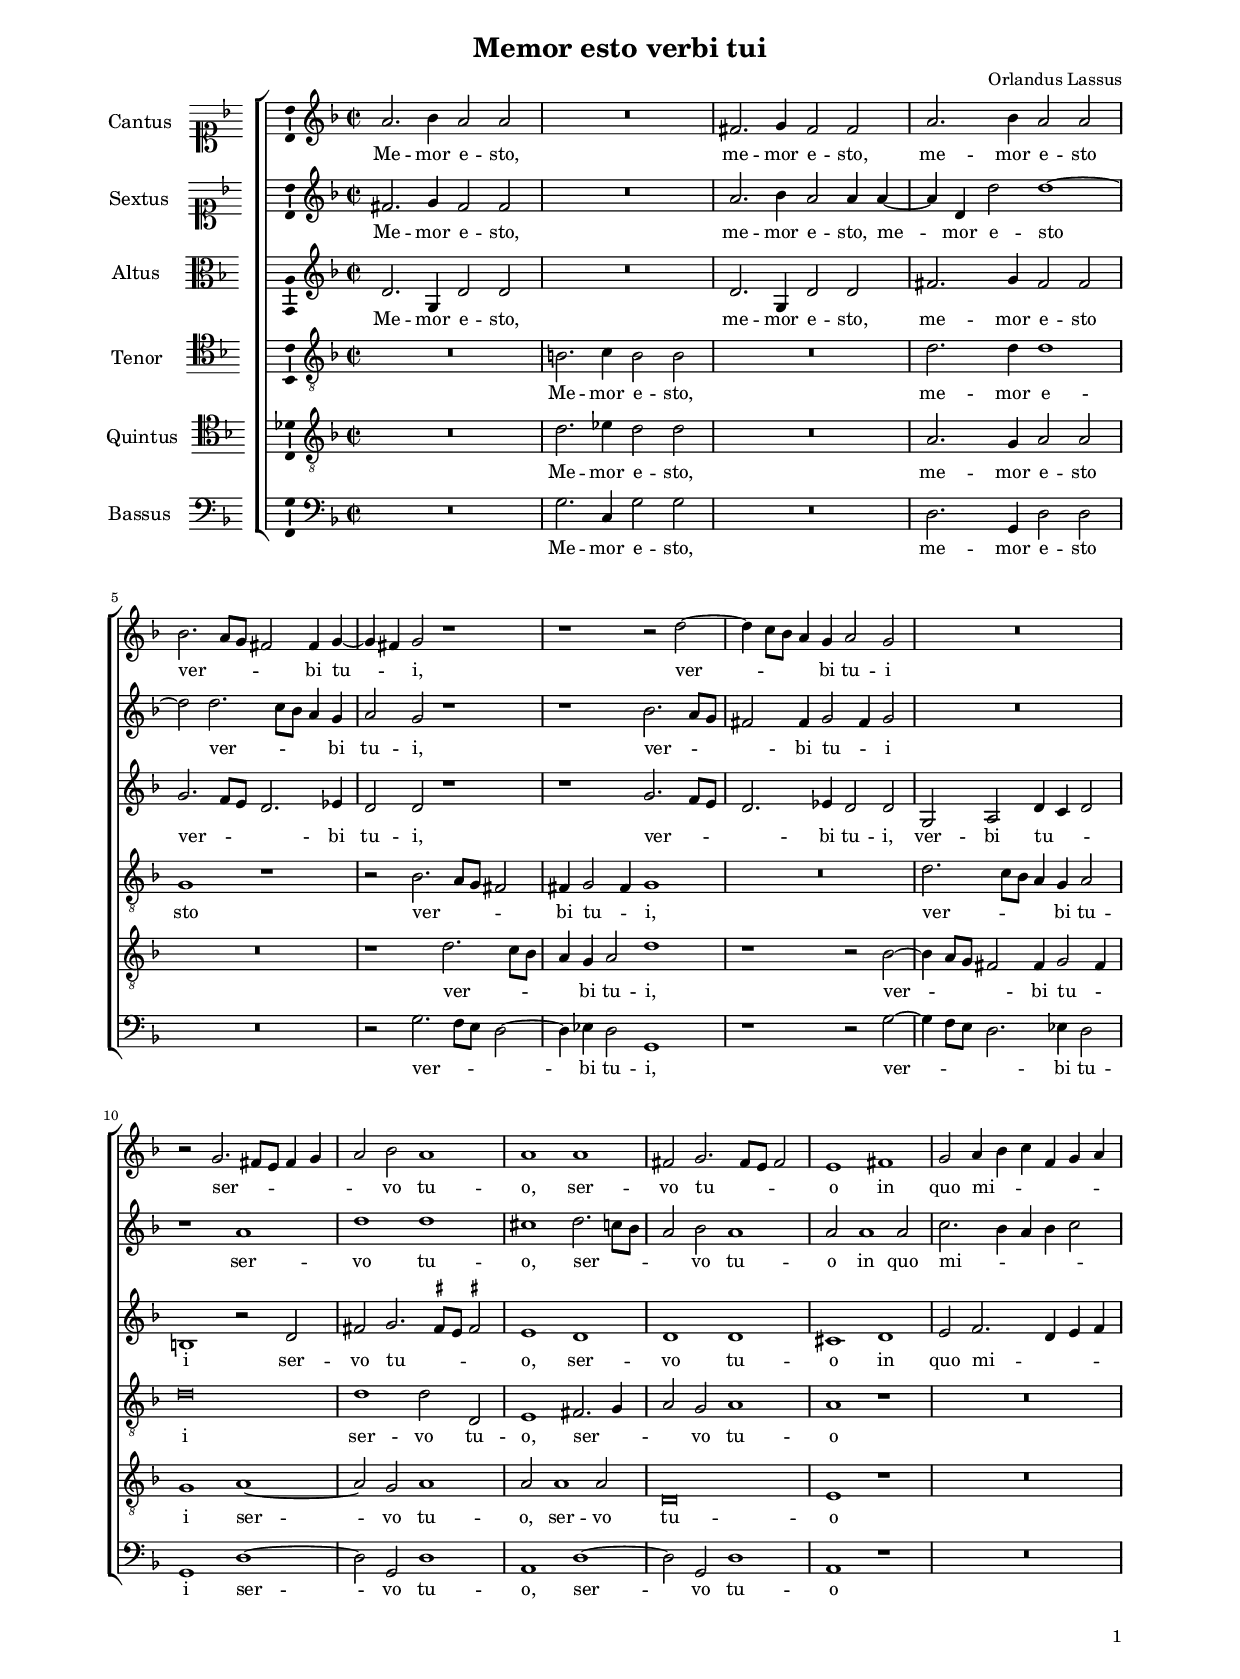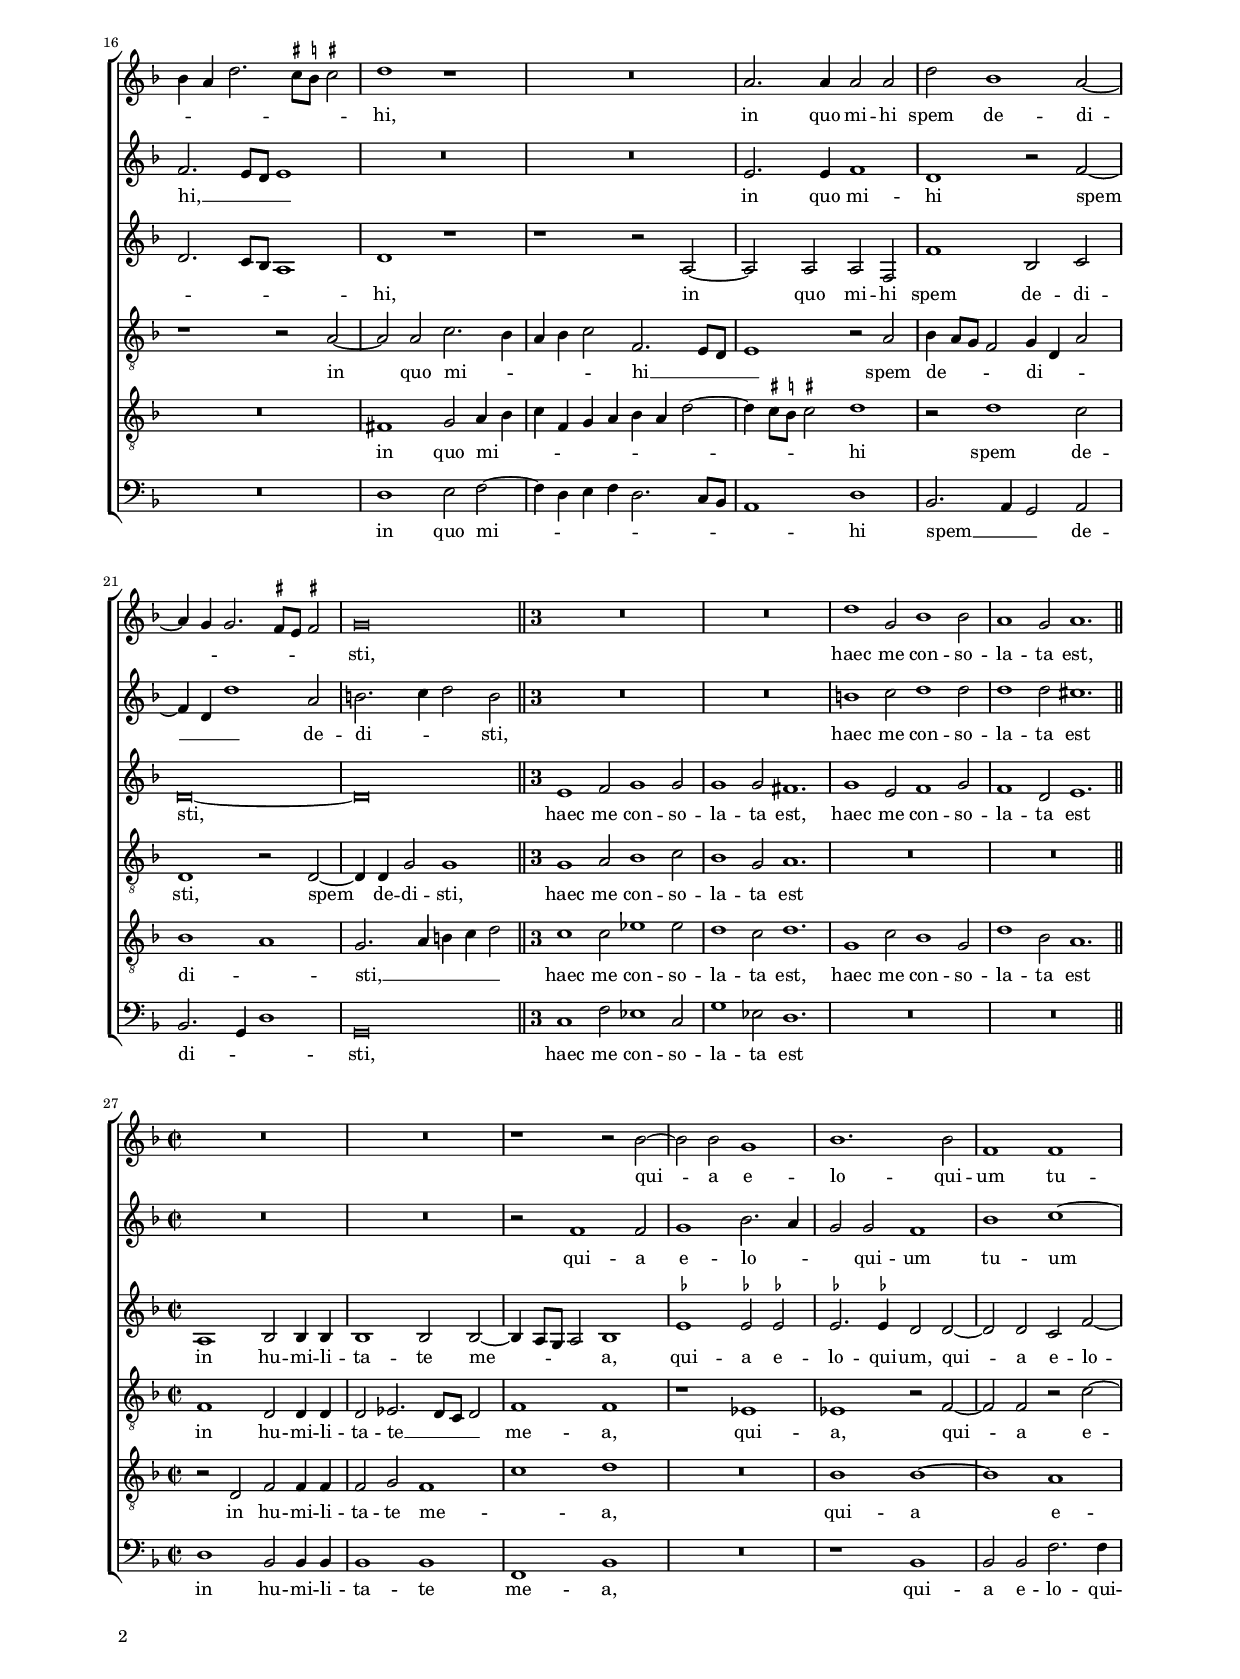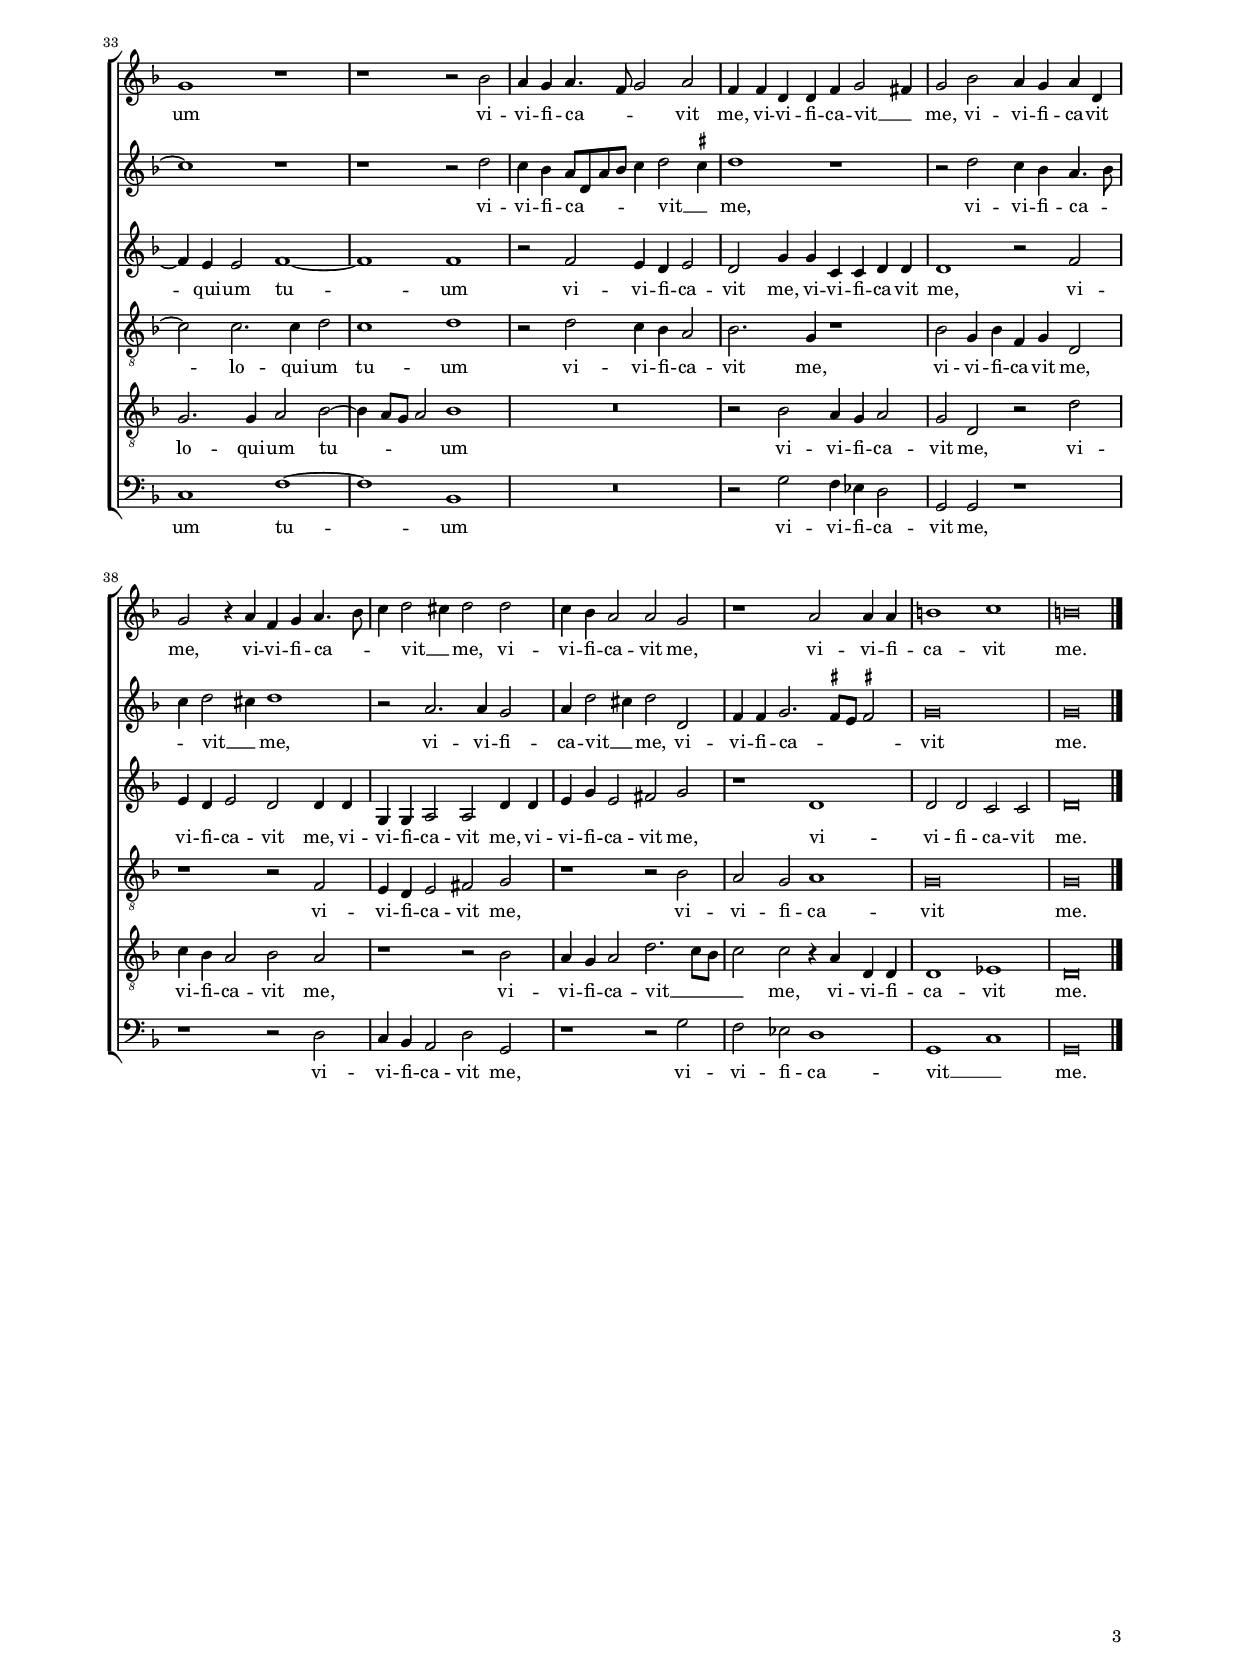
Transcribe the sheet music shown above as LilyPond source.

\header
{
  title="Memor esto verbi tui"
  composer="Orlandus Lassus"
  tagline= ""
}

\version "2.24.1"
\include "deutsch.ly"
#(set-global-staff-size 15)
% #(set-default-paper-size "letter")
#(ly:set-option 'point-and-click #f)


\paper
	{
	top-margin = 1.5 \cm
	bottom-margin = 0.9 \cm
	left-margin = 2 \cm
	right-margin = 2 \cm
	ragged-bottom = ##f
	ragged-last-bottom = ##t
	print-page-number = ##f
	system-system-spacing = #'((basic-distance . 16) (minimum-distance . 14) (padding . 4) (strechability . 150))
	oddFooterMarkup=\markup   \fill-line { "" \fromproperty #'page:page-number-string }
	evenFooterMarkup=\markup  \fill-line { \fromproperty #'page:page-number-string "" }
	last-bottom-spacing = #'((basic-distance . 12) (minimum-distance . 7) (padding . 4))
	%systems-per-page = 3
%	min-systems-per-page = 3
	}


global = {
	\key f \major
	\time 2/2 \set Score.measureLength = #(ly:make-moment 2/1)
	\set Score.tempoHideNote = ##t
	\tempo 2 = 90
	\skip 1*2*22 \bar "||"
	\time 3/1 \once \override Score.TimeSignature.style = #'single-digit
	\tempo 2 = 135
	\skip 1*3*4 \bar "||"
	\time 2/2 \set Score.measureLength = #(ly:make-moment 2/1)
	\tempo 2 = 90
	\skip 1*2*17 \bar "|."
	}

ficta = { \once \set suggestAccidentals = ##t }
	
forget = #(define-music-function (music) (ly:music?) #{
	\accidentalStyle forget
	$music
	\accidentalStyle default
	#})


incipitcantus = \markup { \score {
	{
	\set Staff.instrumentName = \markup { \fontsize #1 "Cantus" }
	\key f \major
	\clef soprano
	s4 \bar ""
	}
	\layout  {
	raggedright = ##t
	indent = 1.6 \cm
	line-width = 2.5 \cm
	\context { \Staff \remove Time_signature_engraver }
	\override Staff.Clef.Y-extent = #'(0 . 0)
	}} \hspace #1 }


incipitsextus = \markup { \score {
	{
	\set Staff.instrumentName = \markup { \fontsize #1 "Sextus" }
	\key f \major
	\clef soprano
	s4 \bar ""
	}
	\layout  {
	raggedright = ##t
	indent = 1.6 \cm
	line-width = 2.5 \cm
	\context { \Staff \remove Time_signature_engraver }
	\override Staff.Clef.Y-extent = #'(0 . 0)
	}} \hspace #1 }
	  
	  
incipitaltus = \markup { \score {
	{
	\set Staff.instrumentName = \markup { \fontsize #1 "Altus" }
	\key f \major
	\clef alto
	s4 \bar ""
	}
	\layout  {
	raggedright = ##t
	indent = 1.6 \cm
	line-width = 2.5 \cm
	\context { \Staff \remove Time_signature_engraver }
	\override Staff.Clef.Y-extent = #'(0 . 0)
	}} \hspace #1 }


incipittenor = \markup { \score {
	{
	\set Staff.instrumentName = \markup { \fontsize #1 "Tenor" }
	\key f \major
	\clef tenor
	s4 \bar ""
	}
	\layout  {
	raggedright = ##t
	indent = 1.6 \cm
	line-width = 2.5 \cm
	\context { \Staff \remove Time_signature_engraver }
	\override Staff.Clef.Y-extent = #'(0 . 0)
	}} \hspace #1 }
	  
	  
incipitquintus = \markup { \score {
	{
	\set Staff.instrumentName = \markup { \fontsize #1 "Quintus" }
	\key f \major
	\clef tenor
	s4 \bar ""
	}
	\layout  {
	raggedright = ##t
	indent = 1.6 \cm
	line-width = 2.5 \cm
	\context { \Staff \remove Time_signature_engraver }
	\override Staff.Clef.Y-extent = #'(0 . 0)
	}} \hspace #1 }
	  
	  
incipitbassus = \markup { \score {
	{
	\set Staff.instrumentName = \markup { \fontsize #1 "Bassus" }
	\key f \major
	\clef bass
	s4 \bar ""
	}
	\layout  {
	raggedright = ##t
	indent = 1.6 \cm
	line-width = 2.5 \cm
	\context { \Staff \remove Time_signature_engraver }
	\override Staff.Clef.Y-extent = #'(0 . 0)
	}} \hspace #1 }


cantus =  \relative c''
	{
	a2. b4 a2 a
	R\breve
	fis2. g4 fis2 fis
	a2. b4 a2 a \break \noPageBreak
%5
	b2. a8 g fis2 fis4 g~ |
	g4 fis g2 r1
	r1 r2 d'~
	d4 c8 b a4 g a2 g
	R\breve \break \noPageBreak
%10
	r2 g2. fis8 e fis4 g |
	a2 b a1
	a1 a
	fis2 g2. fis8 e fis2
	e1 fis
%15
	g2 a4 b c f, g a | \pageBreak
	b4 a d2. \ficta cis8 \ficta h \ficta cis!2
	d1 r
	R\breve
	a2. a4 a2 a
%20
	d2 b1 a2~ | \break \noPageBreak
	a4 g g2. \ficta fis8 e \ficta fis!2
	g\breve
% Triple time - coloration
	R\breve.
	R\breve.
%25
	d'1 g,2 b1 b2 |
	a1 g2 a1.  \break \noPageBreak
% End of coloration
	R\breve
	R\breve
	r1 r2 b~
%30
	b2 b g1 |
	b1. b2
	f1 f \pageBreak
	g1 r
	r1 r2 b
%35
	a4 g a4. f8 g2 a |
	f4 f d d f g2 fis4
	g2 b a4 g a d, \break \noPageBreak
	g2 r4 a f g a4. b8
	c4 d2 cis4 d2 d
%40
	c4 b a2 a g |
	r1 a2 a4 a
	h1 c
	h\breve |
	}


sextus = \relative c''
	{
	fis,2. g4 fis2 fis
	R\breve
	a2. b4 a2 a4 a~
	a4 d, d'2 d1~
%5
	d2 d2. c8 b a4 g |
	a2 g r1
	r1 b2. a8 g
	fis2 fis4 g2 fis4 g2
	R\breve
%10
	r1 a |
	d1 d
	cis1 d2. c8 b
	a2 b a1
	a2 a1 a2
%15
	c2. b4 a b c2 |
	f,2. e8 d e1
	R\breve
	R\breve
	e2. e4 f1
%20
	d1 r2 f~ |
	f4 d d'1 a2
	h2. c4 d2 h
% Triple time - coloration
	R\breve.
	R\breve.
%25
	h1 c2 d1 d2 |
	d1 d2 cis1.
% End of coloration
	R\breve
	R\breve
	r2 f,1 f2
%30
	g1 b2. a4 |
	g2 g f1
	b1 c~
	c1 r
	r1 r2 d
%35
	c4 b a8 d, a' b c4 d2 \ficta cis4 |
	d1 r
	r2 d c4 b a4. b8
	c4 d2 cis4 d1
	r2 a2. a4 g2
%40
	a4 d2 cis4 d2 d, |
	f4 f g2. \ficta fis8 e \ficta fis!2
	g\breve
	g\breve |
	}


altus =  \relative c'
	{
	d2. g,4 d'2 d
	R\breve
	d2. g,4 d'2 d
	fis2. g4 fis2 fis
%5
	g2. f8 e d2. es4 |
	d2 d r1
	r1 g2. f8 e
	d2. es4 d2 d
	g,2 a d4 c d2
%10
	h1 r2 d |
	fis2 g2. \ficta fis!8 e \ficta fis!2
	e1 d
	d1 d
	cis1 d
%15
	e2 f2. d4 e f |
	d2. c8 b a1
	d1 r
	r1 r2 a~
	a2 a a f
%20
	f'1 b,2 c |
	d\breve~
	d\breve
% Triple time - coloration
	e1 f2 g1 g2
	g1 g2 fis1.
%25
	g1 e2 f1 g2 |
	f1 d2 e1.
% End of coloration
	a,1 b2 b4 b
	b1 b2 b~
	b4 a8 g a2 b1
%30
	\ficta es1 \ficta es!2 \ficta es!2 |
	\ficta es2. \ficta es!4 d2 d~
	d2 d c f~
	f4 e e2 f1~
	f1 f
%35
	r2 f e4 d e2 |
	d2 g4 g c, c d d
	d1 r2 f
	e4 d e2 d d4 d
	g,4 g a2 a d4 d
%40
	e4 g e2 fis g |
	r1 d
	d2 d c c
	d\breve |
	}


tenor =  \relative c'
	{
	R\breve
	h2. c4 h2 h
	R\breve
	d2. d4 d1
%5
	g,1 r |
	r2 b2. a8 g fis2
	fis4 g2 fis4 g1
	R\breve
	d'2. c8 b a4 g a2
%10
	d\breve |
	d1 d2 d,
	e1 fis2. g4
	a2 g a1
	a1 r
%15
	R\breve |
	r1 r2 a~
	a2 a c2. b4
	a4 b c2 f,2. e8 d
	e1 r2 a
%20
	b4 a8 g f2 g4 d a'2 |
	d,1 r2 d~
	d4 d g2 g1
% Triple time - coloration
	g1 a2 b1 c2
	b1 g2 a1.
%25
	R\breve. |
	R\breve.
% End of triple time
	f1 d2 d4 d
	d2 es2. d8 c d2
	f1 f |
%30
	r1 es |
	es1 r2 f~
	f2 f r c'~
	c2 c2. c4 d2
	c1 d
%35
	r2 d c4 b a2 |
	b2. g4 r1
	b2 g4 b f g d2
	r1 r2 f
	e4 d e2 fis g
%40
	r1 r2 b |
	a2 g a1
	g\breve
	g\breve |
	}


quintus  =  \relative c'
	{
	R\breve
	d2. es4 d2 d
	R\breve
	a2. g4 a2 a
%5
	R\breve |
	r1 d2. c8 b
	a4 g a2 d1
	r1 r2 b~
	b4 a8 g fis2 fis4 g2 fis4
%10
	g1 a~ |
	a2 g a1
	a2 a1 a2
	d,\breve
	e1 r
%15
	R\breve |
	R\breve
	fis1 g2 a4 b
	c4 f, g a b a d2~
	d4 \ficta cis8 \ficta h \ficta cis!2 d1
%20
	r2 d1 c2 |
	b1 a
	g2. a4 h c d2
% Triple time - coloration
	c1 c2 es1 es2
	d1 c2 d1.
%25
	g,1 c2 b1 g2 |
	d'1 b2 a1.
% End of coloration
	r2 d, f f4 f
	f2 g f1
	c'1 d
%30
	R\breve |
	b1 b~
	b1 a
	g2. g4 a2 b~
	b4 a8 g a2 b1
%35
	R\breve |
	r2 b a4 g a2
	g2 d r d'
	c4 b a2 b a
	r1 r2 b
%40
	a4 g a2 d2. c8 b |
	c2 c r4 a d, d
	d1 es
	d\breve |
	}


bassus  =  \relative c
	{
	R\breve
	g'2. c,4 g'2 g
	R\breve
	d2. g,4 d'2 d
%5
	R\breve |
	r2 g2. f8 e d2~
	d4 es d2 g,1
	r1 r2 g'~
	g4 f8 e d2. es4 d2
%10
	g,1 d'~ |
	d2 g, d'1
	a1 d~
	d2 g, d'1
	a1 r
%15
	R\breve |
	R\breve
	d1 e2 f~
	f4 d e f d2. c8 b
	a1 d
%20
	b2. a4 g2 a |
	b2. g4 d'1
	g,\breve
% Triple time - coloration
	c1 f2 es1 c2
	g'1 es2 d1.
%25
	R\breve. |
	R\breve.
% End of coloration
	d1 b2 b4 b
	b1 b
	f1 b
%30
	R\breve |
	r1 b
	b2 b f'2. f4
	c1 f~
	f1 b,
%35
	R\breve |
	r2 g' f4 es d2
	g,2 g r1
	r1 r2 d'
	c4 b a2 d g,
%40
	r1 r2 g' |
	f2 es d1
	g,1 c
	g\breve |
	}


lyricscantus = \lyricmode {
	Me -- mor e -- sto,
	me -- mor e -- sto,
	me -- mor e -- sto
	ver -- _ _ _ bi tu -- _ i,
	ver -- _ _ _ bi tu -- i
	ser -- _ _ _ _ _ vo tu -- o,
	ser -- vo tu -- _ _ _ o
	in quo mi -- _ _ _ _ _ _ _ _ _ _ _ hi,
	in quo mi -- hi spem de -- di -- _ _ _ _ _ sti,
	haec me con -- so -- la -- ta est,
	qui -- a e -- lo -- qui -- um tu -- um 
	vi -- vi -- fi -- ca -- _ _ vit me,
	vi -- vi -- fi -- ca -- vit __ _ me,
	vi -- vi -- fi -- ca -- vit me,
	vi -- vi -- fi -- ca -- _ _ vit __ _ me,
	vi -- vi -- fi -- ca -- vit me,
	vi -- vi -- fi -- ca -- vit me.
	}


lyricssextus = \lyricmode {
	Me -- mor e -- sto,
	me -- mor e -- sto,
	me -- mor e -- sto
	ver -- _ _ _ bi tu -- i,
	ver -- _ _ _ bi tu -- _ i
	ser -- vo tu -- o,
	ser -- _ _ _ vo tu -- o
	in quo mi -- _ _ _ _ hi, __ _ _ _
	in quo mi -- hi spem __ _ _ de -- di -- _ _ sti,
	haec me con -- so -- la -- ta est
	qui -- a e -- lo -- _ _ qui -- um tu -- um vi -- vi -- fi -- ca -- _ _ _ _ vit __ _ me,
	vi -- vi -- fi -- ca -- _ _ vit __ _ me,
	vi -- vi -- fi -- ca -- vit __ _ me,
	vi -- vi -- fi -- ca -- _ _ _ vit me.
	}


lyricsaltus = \lyricmode {
	Me -- mor e -- sto,
	me -- mor e -- sto,
	me -- mor e -- sto
	ver -- _ _ _ bi tu -- i,
	ver -- _ _ _ bi tu -- i,
	ver -- bi tu -- _ _ i
	ser -- vo tu -- _ _ _ o,
	ser -- vo tu -- o
	in quo mi -- _ _ _ _ _ _ _ hi,
	in quo mi -- hi spem de -- di -- sti,
	haec me con -- so -- la -- ta est,
	haec me con -- so -- la -- ta est
	in hu -- mi -- li -- ta -- te me -- _ _ _ a,
	qui -- a e -- lo -- qui -- um,
	qui -- a e -- lo -- qui -- um tu -- um vi -- vi -- fi -- ca -- vit me,
	vi -- vi -- fi -- ca -- vit me,
	vi -- vi -- fi -- ca -- vit me,
	vi -- vi -- fi -- ca -- vit me,
	vi -- vi -- fi -- ca -- vit me,
	vi -- vi -- fi -- ca -- vit me.
	}
	

lyricstenor = \lyricmode {
	Me -- mor e -- sto,
	me -- mor e -- sto
	ver -- _ _ _ bi tu -- _ i,
	ver -- _ _ _ bi tu -- i
	ser -- vo tu -- o,
	ser -- _ _ vo tu -- o
	in quo mi -- _ _ _ _ hi __ _ _ _ spem de -- _ _ _ di -- _ _ sti,
	spem de -- di -- sti,
	haec me con -- so -- la -- ta est
	in hu -- mi -- li -- ta -- te __ _ _ _ me -- a,
	qui -- a,
	qui -- a e -- lo -- qui -- um tu -- um vi -- vi -- fi -- ca -- vit me,
	vi -- vi -- fi -- ca -- vit me,
	vi -- vi -- fi -- ca -- vit me,
	vi -- vi -- fi -- ca -- vit me.
	}


lyricsquintus = \lyricmode {
	Me -- mor e -- sto,
	me -- mor e -- sto
	ver -- _ _ _ bi tu -- i,
	ver -- _ _ _ bi tu -- _ i
	ser -- vo tu -- o,
	ser -- vo tu -- o
	in quo mi -- _ _ _ _ _ _ _ _ _ _ _ hi spem de -- di -- _ sti, __ _ _ _ _
	haec me con -- so -- la -- ta est,
	haec me con -- so -- la -- ta est
	in hu -- mi -- li -- ta -- te me -- _ a,
	qui -- a e -- lo -- qui -- um tu -- _ _ _ um vi -- vi -- fi -- ca -- vit me,
	vi -- vi -- fi -- ca -- vit me,
	vi -- vi -- fi -- ca -- vit __ _ _ _ me,
	vi -- vi -- fi -- ca -- vit me.
	}


lyricsbassus = \lyricmode {
	Me -- mor e -- sto,
	me -- mor e -- sto
	ver -- _ _ _ bi tu -- i,
	ver -- _ _ _ bi tu -- i
	ser -- vo tu -- o,
	ser -- vo tu -- o
	in quo mi -- _ _ _ _ _ _ _ hi spem __ _ _ de -- di -- _ _ sti,
	haec me con -- so -- la -- ta est
	in hu -- mi -- li -- ta -- te me -- a,
	qui -- a e -- lo -- qui -- um tu -- um
	vi -- vi -- fi -- ca -- vit me,
	vi -- vi -- fi -- ca -- vit me,
	vi -- vi -- fi -- ca -- vit __ _ me.
	}


\score
{  
	\transpose f f {
	\new ChoirStaff \with { \override StaffGrouper.staff-staff-spacing.basic-distance = #11 }
	<<

	\new Staff << \global
	\new Voice="v1" {
		\set Staff.instrumentName=\incipitcantus
		\set Staff.midiInstrument = "reed organ"
		\clef violin
		\cantus }
	\new Lyrics \lyricsto "v1" {\lyricscantus }
	>>


	\new Staff << \global
	\new Voice="v6" {
		\set Staff.instrumentName=\incipitsextus
		\set Staff.midiInstrument = "reed organ"
		\clef violin 
		\sextus}
	\new Lyrics \lyricsto "v6" {\lyricssextus }
	>>


	\new Staff << \global
	\new Voice="v2" {
		\set Staff.instrumentName=\incipitaltus
		\set Staff.midiInstrument = "reed organ"
		\clef violin 
		\altus}
	\new Lyrics \lyricsto "v2" {\lyricsaltus }
	>>


	\new Staff << \global
	\new Voice="v3" {
		\set Staff.instrumentName=\incipittenor
		\set Staff.midiInstrument = "reed organ"
		\clef "G_8"
		\tenor }
	\new Lyrics \lyricsto "v3" {\lyricstenor }
	>>


	\new Staff << \global
	\new Voice="v5" {
		\set Staff.instrumentName=\incipitquintus
		\set Staff.midiInstrument = "reed organ"
		\clef "G_8"
		\quintus}
	\new Lyrics \lyricsto "v5" {\lyricsquintus }
	>>


	\new Staff << \global
	\new Voice="v4" {
		\set Staff.instrumentName=\incipitbassus
		\set Staff.midiInstrument = "reed organ"
		\clef bass 
		\bassus }
	\new Lyrics \lyricsto "v4" {\lyricsbassus}
	>>

	>>
	} % transpose

	\layout
	{
	indent = 2.5 \cm
%	\context { \Lyrics \override VerticalAxisGroup.nonstaff-relatedstaff-spacing.padding = #2 }
%	\context { \Lyrics \override LyricText.font-size = #1 }
	\context { \Staff \override TimeSignature.break-visibility = #end-of-line-invisible }
	\context { \Staff \consists Ambitus_engraver }
	\context { \Score \override BarNumber.padding = #2 }
	\context { \Voice \override NoteHead.style = #'baroque }
	}

\midi
	{
	}

}


% EOF
